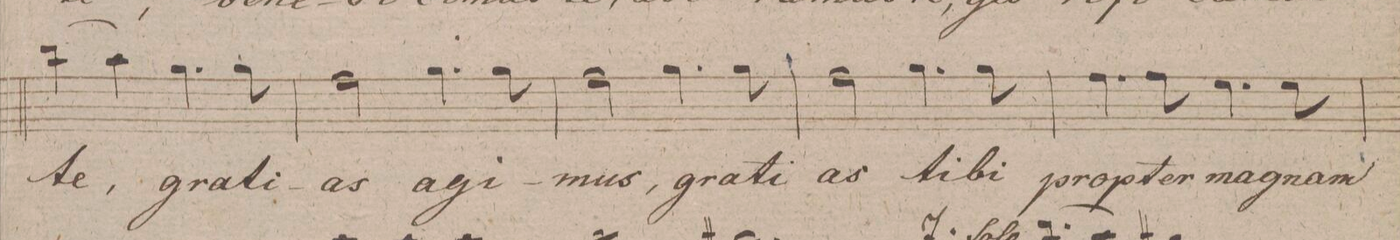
**kern	**text	**text	**dynam
*I"Alto.	*	*	*
*clefC3	*	*	*
*k[f#c#g#d#]	*	*	*
*met(c)	*	*	*
*M4/4	*	*	*
(>4cc#\	te,	.	.
4b)\	.	.	.
4.a\	gra-	.	.
8a\	-ti-	.	.
=52	=52	=52	=52
2g#\	-as	.	.
4.a\	a-	.	.
8a\	-gi-	.	.
=53	=53	=53	=53
2g#\	-mus,	.	.
4.a\	gra-	.	.
8a\	-ti-	.	.
=54	=54	=54	=54
2g#\	-as	.	.
4.a\	ti-	.	.
8a\	-bi	.	.
=55	=55	=55	=55
4.g#\	pro-	.	.
8g#\	-pter	.	.
4.f#\	ma-	.	.
8f#\	-gnam	.	.
=56	=56	=56	=56
*-	*-	*-	*-
